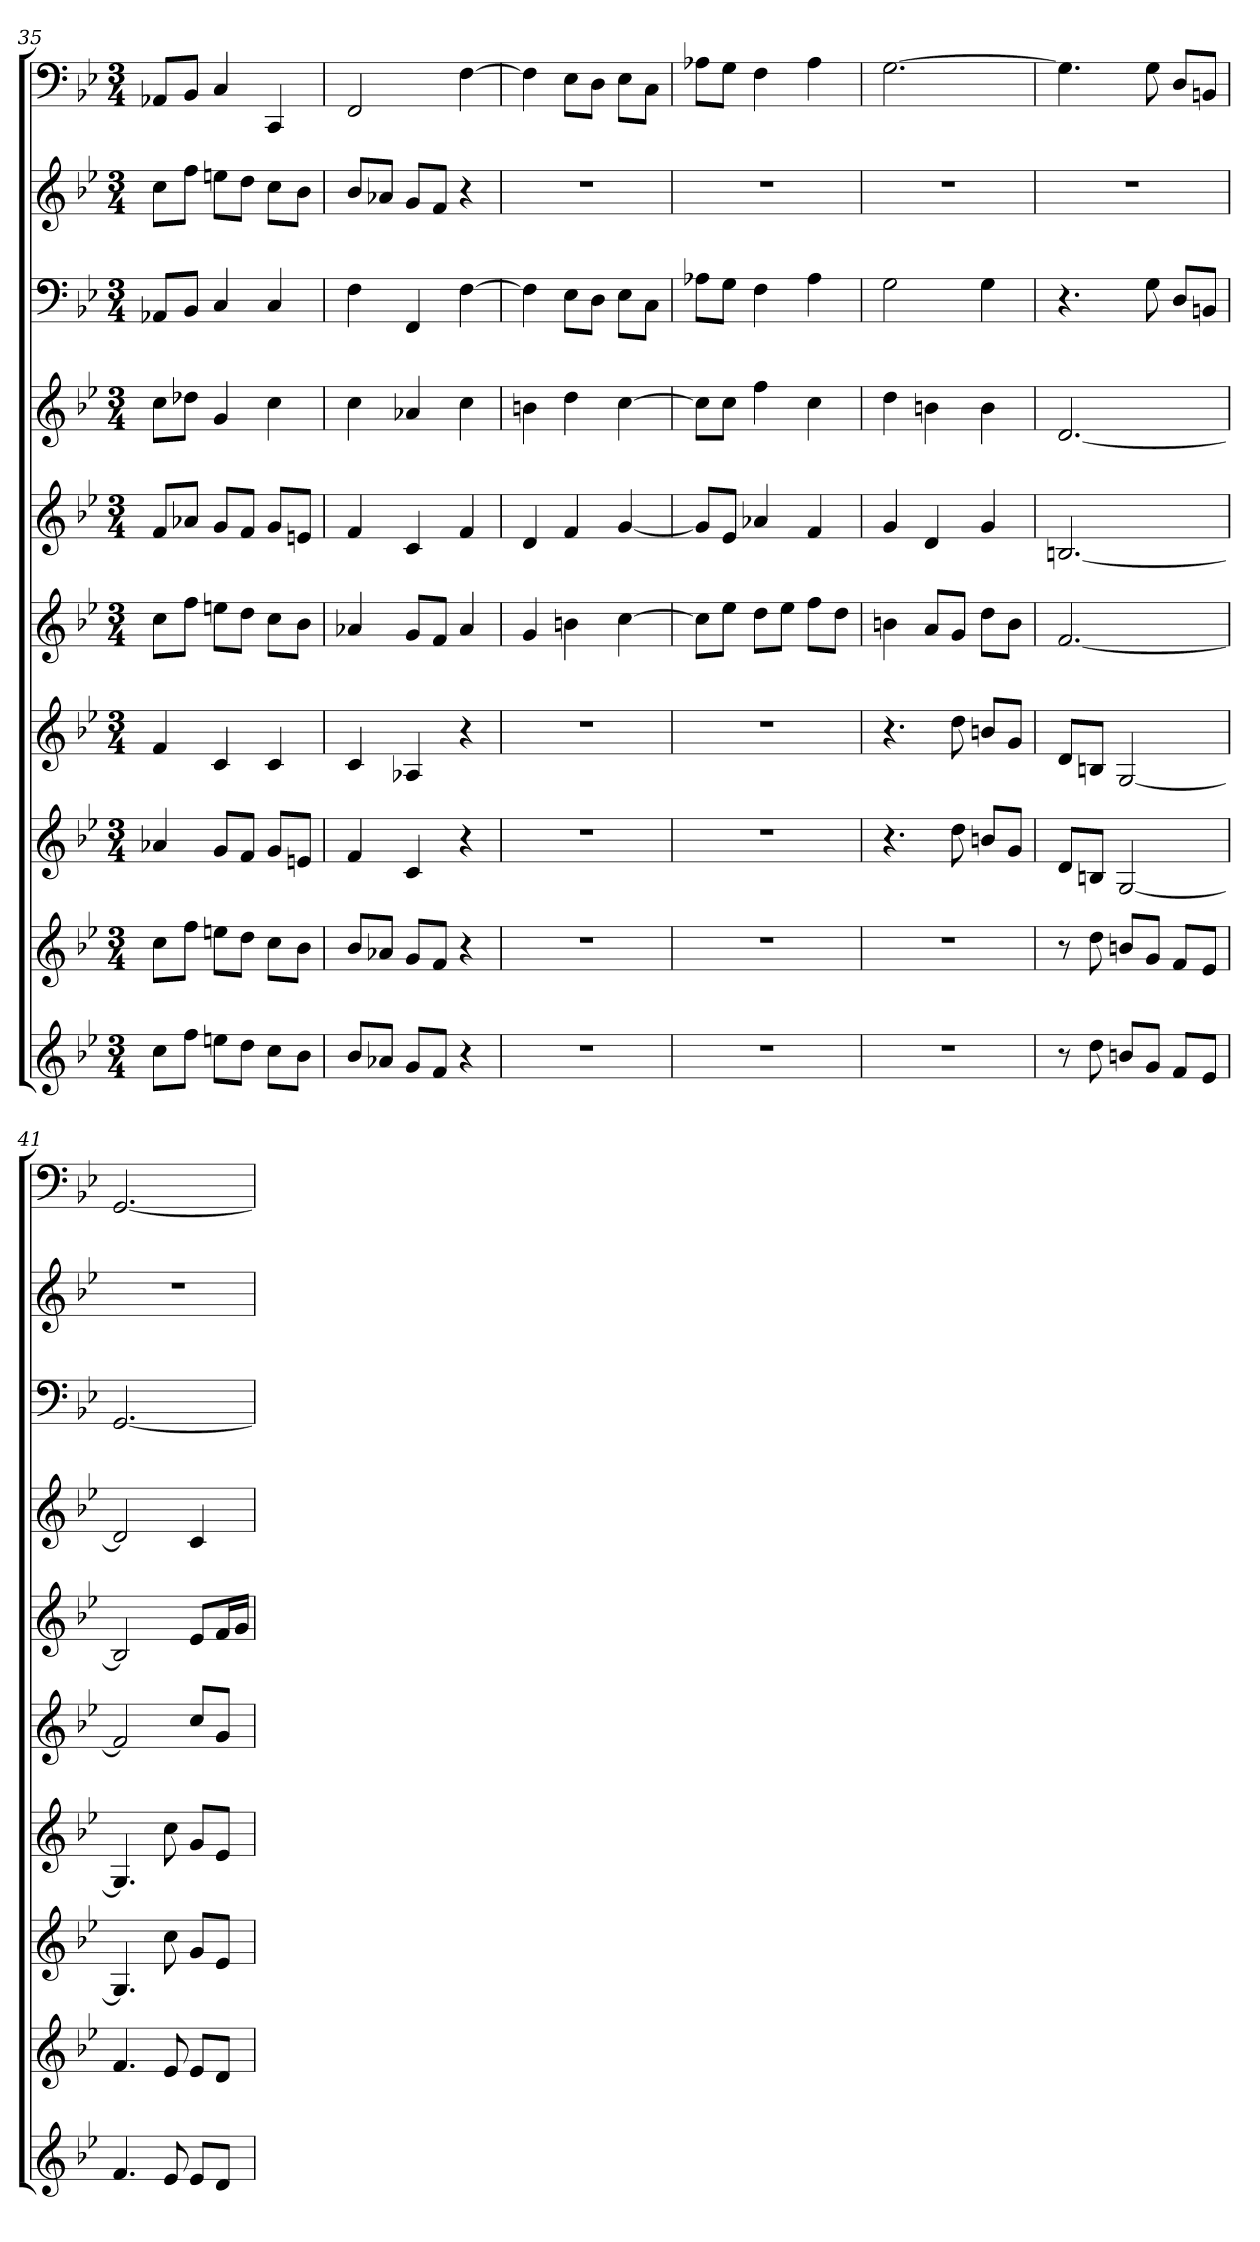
**kern	**kern	**kern	**kern	**kern	**kern	**kern	**kern	**kern	**kern
*part10	*part9	*part8	*part7	*part6	*part5	*part4	*part3	*part2	*part1
*staff10	*staff9	*staff8	*staff7	*staff6	*staff5	*staff4	*staff3	*staff2	*staff1
*clefG2	*clefG2	*clefG2	*clefG2	*clefG2	*clefG2	*clefG2	*clefF4	*clefG2	*clefF4
*k[b-e-]	*k[b-e-]	*k[b-e-]	*k[b-e-]	*k[b-e-]	*k[b-e-]	*k[b-e-]	*k[b-e-]	*k[b-e-]	*k[b-e-]
*g:	*g:	*g:	*g:	*g:	*g:	*g:	*g:	*g:	*g:
*M3/4	*M3/4	*M3/4	*M3/4	*M3/4	*M3/4	*M3/4	*M3/4	*M3/4	*M3/4
=35	=35	=35	=35	=35	=35	=35	=35	=35	=35
8cc\L	8cc\L	4a-X	4f	8cc\L	8f/L	8cc\L	8AA-X/L	8cc\L	8AA-X/L
8ff\J	8ff\J	.	.	8ff\J	8a-X/J	8dd-X\J	8BB-/J	8ff\J	8BB-/J
8een\L	8een\L	8g/L	4c	8een\L	8g/L	4g	4C	8een\L	4C
8dd\J	8dd\J	8f/J	.	8dd\J	8f/J	.	.	8dd\J	.
8cc\L	8cc\L	8g/L	4c	8cc\L	8g/L	4cc	4C	8cc\L	4CC
8b-\J	8b-\J	8en/J	.	8b-\J	8en/J	.	.	8b-\J	.
=36	=36	=36	=36	=36	=36	=36	=36	=36	=36
8b-/L	8b-/L	4f	4c	4a-X	4f	4cc	4F	8b-/L	2FF
8a-X/J	8a-X/J	.	.	.	.	.	.	8a-X/J	.
8g/L	8g/L	4c	4A-X	8g/L	4c	4a-X	4FF	8g/L	.
8f/J	8f/J	.	.	8f/J	.	.	.	8f/J	.
4r	4r	4r	4r	4a-	4f	4cc	[4F	4r	[4F
=37	=37	=37	=37	=37	=37	=37	=37	=37	=37
2.r	2.r	2.r	2.r	4g	4d	4bn	4F]	2.r	4F]
.	.	.	.	4bn	4f	4dd	8E-\L	.	8E-\L
.	.	.	.	.	.	.	8D\J	.	8D\J
.	.	.	.	[4cc	[4g	[4cc	8E-\L	.	8E-\L
.	.	.	.	.	.	.	8C\J	.	8C\J
=38	=38	=38	=38	=38	=38	=38	=38	=38	=38
2.r	2.r	2.r	2.r	8cc\L]	8g/L]	8cc\L]	8A-X\L	2.r	8A-X\L
.	.	.	.	8ee-\J	8e-/J	8cc\J	8G\J	.	8G\J
.	.	.	.	8dd\L	4a-X	4ff	4F	.	4F
.	.	.	.	8ee-\J	.	.	.	.	.
.	.	.	.	8ff\L	4f	4cc	4A-	.	4A-
.	.	.	.	8dd\J	.	.	.	.	.
=39	=39	=39	=39	=39	=39	=39	=39	=39	=39
2.r	2.r	4.r	4.r	4bn	4g	4dd	2G	2.r	[2.G
.	.	.	.	8a/L	4d	4bn	.	.	.
.	.	8dd	8dd	8g/J	.	.	.	.	.
.	.	8bn/L	8bn/L	8dd\L	4g	4b	4G	.	.
.	.	8g/J	8g/J	8b\J	.	.	.	.	.
=40	=40	=40	=40	=40	=40	=40	=40	=40	=40
8r	8r	8d/L	8d/L	[2.f	[2.Bn	[2.d	4.r	2.r	4.G]
8dd	8dd	8Bn/J	8Bn/J	.	.	.	.	.	.
8bn/L	8bn/L	[2G	[2G	.	.	.	.	.	.
8g/J	8g/J	.	.	.	.	.	8G	.	8G
8f/L	8f/L	.	.	.	.	.	8D/L	.	8D/L
8e-/J	8e-/J	.	.	.	.	.	8BBn/J	.	8BBn/J
=41	=41	=41	=41	=41	=41	=41	=41	=41	=41
4.f	4.f	4.G]	4.G]	2f]	2B]	2d]	[2.GG	2.r	[2.GG
8e-	8e-	8cc	8cc	.	.	.	.	.	.
8e-/L	8e-/L	8g/L	8g/L	8cc/L	8e-/L	4c	.	.	.
8d/J	8d/J	8e-/J	8e-/J	8g/J	16f/L	.	.	.	.
.	.	.	.	.	16g/JJ	.	.	.	.
=	=	=	=	=	=	=	=	=	=
*-	*-	*-	*-	*-	*-	*-	*-	*-	*-
